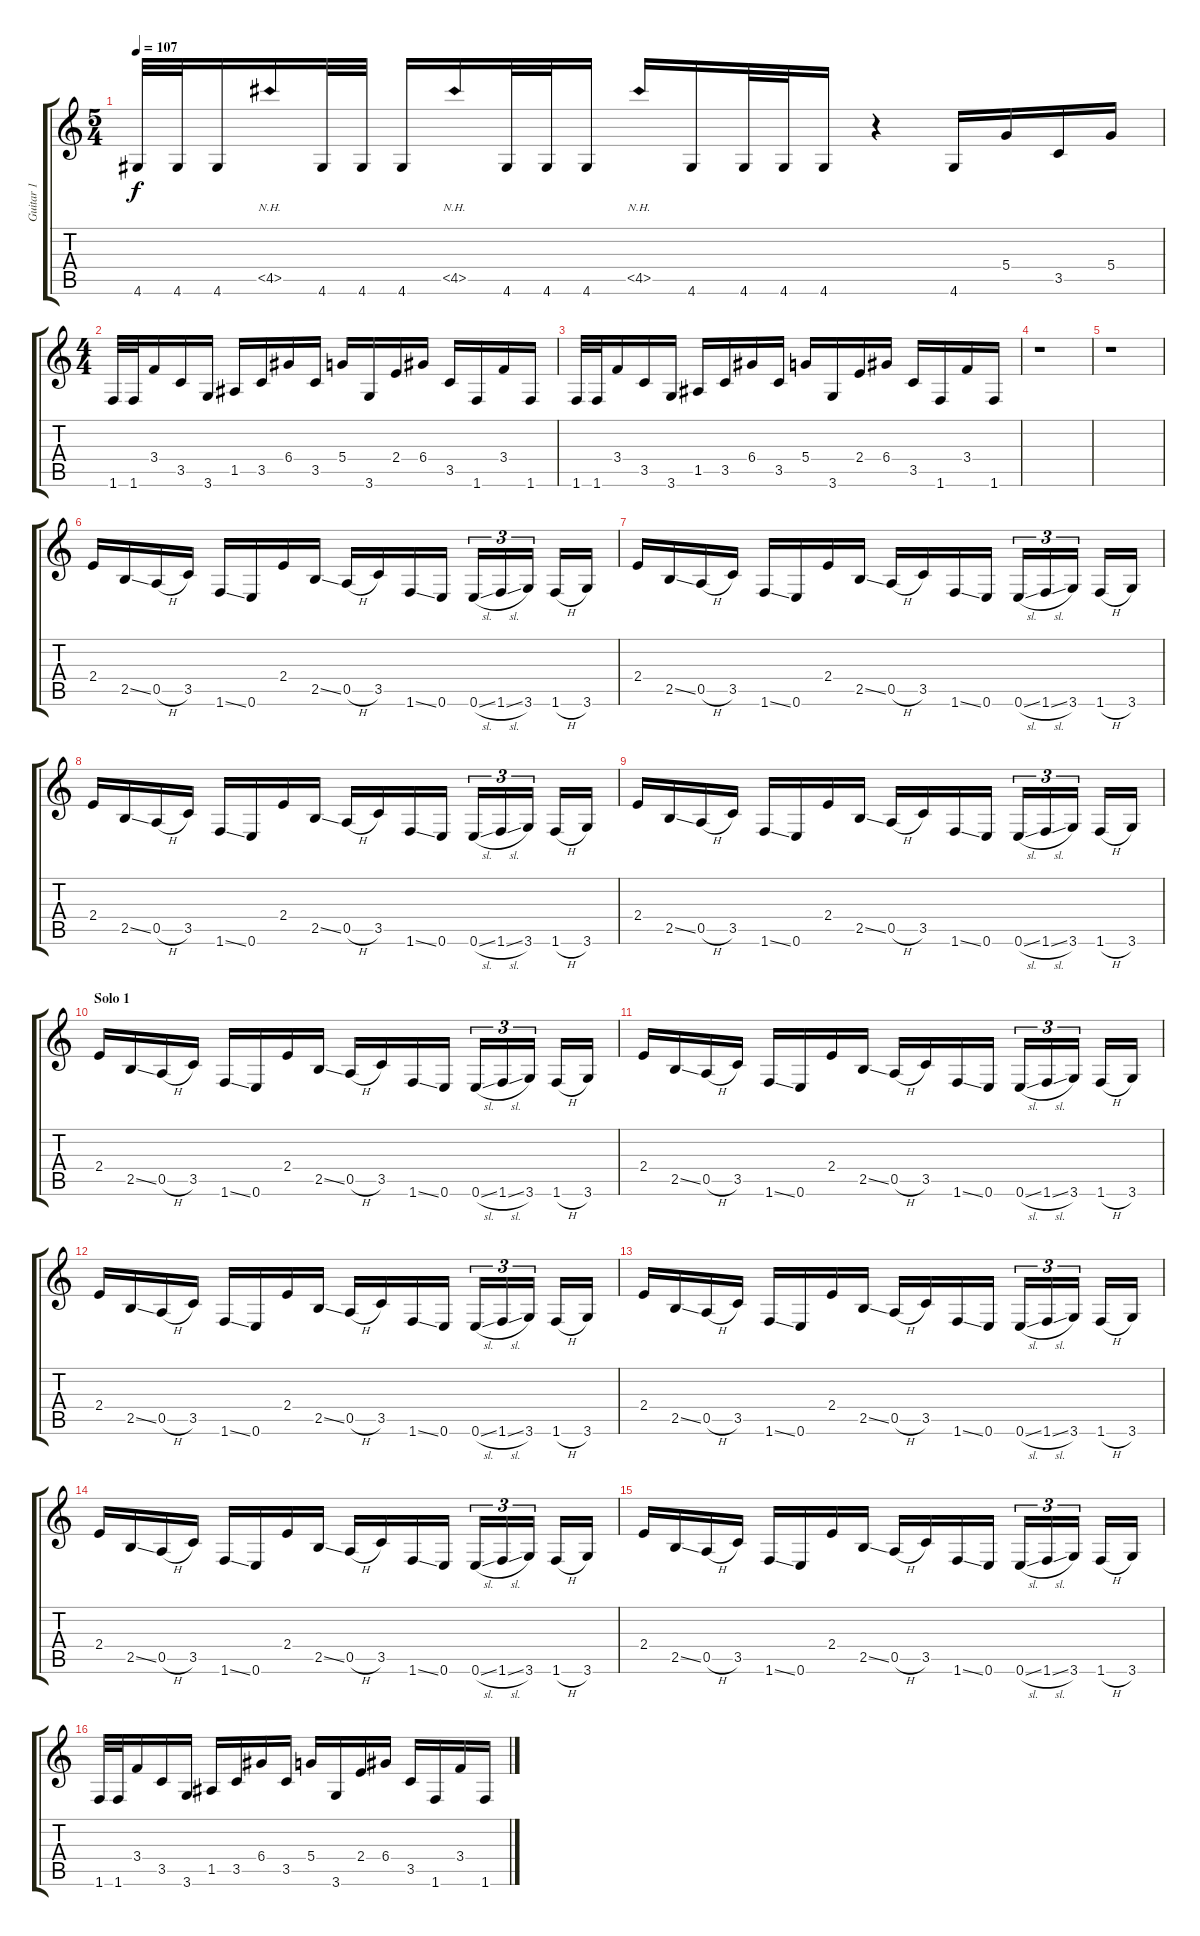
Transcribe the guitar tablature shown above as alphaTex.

\track ("Guitar 1" "Guitar 1") {instrument distortionguitar}
\staff {score tabs}
\tuning (E4 B3 G3 D3 A2 E2) {hide}
\ts (5 4)
\tempo 107
\clef g2
\ks c
4.6.32{dy f} 4.6.32 4.6.16 4.5{nh}.16 4.6.32 4.6.32 4.6.16 4.5{nh}.16 4.6.32 4.6.32 4.6.16 4.5{nh}.16 4.6.16 4.6.32 4.6.32 4.6.16 r.4 4.6.16 5.4.16 3.5.16 5.4.16 |
\ts (4 4)
1.6.32 1.6.32 3.4.16 3.5.16 3.6.16 1.5.16 3.5.16 6.4.16 3.5.16 5.4.16 3.6.16 2.4.16 6.4.16 3.5.16 1.6.16 3.4.16 1.6.16 |
1.6.32 1.6.32 3.4.16 3.5.16 3.6.16 1.5.16 3.5.16 6.4.16 3.5.16 5.4.16 3.6.16 2.4.16 6.4.16 3.5.16 1.6.16 3.4.16 1.6.16 |
r.1 |
r.1 |
2.4.16 2.5{ss}.16 0.5{h}.16 3.5.16 1.6{ss}.16 0.6.16 2.4.16 2.5{ss}.16 0.5{h}.16 3.5.16 1.6{ss}.16 0.6.16 0.6{sl}.16{tu (3 2)} 1.6{sl}.16{tu (3 2)} 3.6.16{tu (3 2)} 1.6{h}.16 3.6.16 |
2.4.16 2.5{ss}.16 0.5{h}.16 3.5.16 1.6{ss}.16 0.6.16 2.4.16 2.5{ss}.16 0.5{h}.16 3.5.16 1.6{ss}.16 0.6.16 0.6{sl}.16{tu (3 2)} 1.6{sl}.16{tu (3 2)} 3.6.16{tu (3 2)} 1.6{h}.16 3.6.16 |
2.4.16 2.5{ss}.16 0.5{h}.16 3.5.16 1.6{ss}.16 0.6.16 2.4.16 2.5{ss}.16 0.5{h}.16 3.5.16 1.6{ss}.16 0.6.16 0.6{sl}.16{tu (3 2)} 1.6{sl}.16{tu (3 2)} 3.6.16{tu (3 2)} 1.6{h}.16 3.6.16 |
2.4.16 2.5{ss}.16 0.5{h}.16 3.5.16 1.6{ss}.16 0.6.16 2.4.16 2.5{ss}.16 0.5{h}.16 3.5.16 1.6{ss}.16 0.6.16 0.6{sl}.16{tu (3 2)} 1.6{sl}.16{tu (3 2)} 3.6.16{tu (3 2)} 1.6{h}.16 3.6.16 |
\section ("" "Solo 1")
2.4.16 2.5{ss}.16 0.5{h}.16 3.5.16 1.6{ss}.16 0.6.16 2.4.16 2.5{ss}.16 0.5{h}.16 3.5.16 1.6{ss}.16 0.6.16 0.6{sl}.16{tu (3 2)} 1.6{sl}.16{tu (3 2)} 3.6.16{tu (3 2)} 1.6{h}.16 3.6.16 |
2.4.16 2.5{ss}.16 0.5{h}.16 3.5.16 1.6{ss}.16 0.6.16 2.4.16 2.5{ss}.16 0.5{h}.16 3.5.16 1.6{ss}.16 0.6.16 0.6{sl}.16{tu (3 2)} 1.6{sl}.16{tu (3 2)} 3.6.16{tu (3 2)} 1.6{h}.16 3.6.16 |
2.4.16 2.5{ss}.16 0.5{h}.16 3.5.16 1.6{ss}.16 0.6.16 2.4.16 2.5{ss}.16 0.5{h}.16 3.5.16 1.6{ss}.16 0.6.16 0.6{sl}.16{tu (3 2)} 1.6{sl}.16{tu (3 2)} 3.6.16{tu (3 2)} 1.6{h}.16 3.6.16 |
2.4.16 2.5{ss}.16 0.5{h}.16 3.5.16 1.6{ss}.16 0.6.16 2.4.16 2.5{ss}.16 0.5{h}.16 3.5.16 1.6{ss}.16 0.6.16 0.6{sl}.16{tu (3 2)} 1.6{sl}.16{tu (3 2)} 3.6.16{tu (3 2)} 1.6{h}.16 3.6.16 |
2.4.16 2.5{ss}.16 0.5{h}.16 3.5.16 1.6{ss}.16 0.6.16 2.4.16 2.5{ss}.16 0.5{h}.16 3.5.16 1.6{ss}.16 0.6.16 0.6{sl}.16{tu (3 2)} 1.6{sl}.16{tu (3 2)} 3.6.16{tu (3 2)} 1.6{h}.16 3.6.16 |
2.4.16 2.5{ss}.16 0.5{h}.16 3.5.16 1.6{ss}.16 0.6.16 2.4.16 2.5{ss}.16 0.5{h}.16 3.5.16 1.6{ss}.16 0.6.16 0.6{sl}.16{tu (3 2)} 1.6{sl}.16{tu (3 2)} 3.6.16{tu (3 2)} 1.6{h}.16 3.6.16 |
1.6.32 1.6.32 3.4.16 3.5.16 3.6.16 1.5.16 3.5.16 6.4.16 3.5.16 5.4.16 3.6.16 2.4.16 6.4.16 3.5.16 1.6.16 3.4.16 1.6.16
